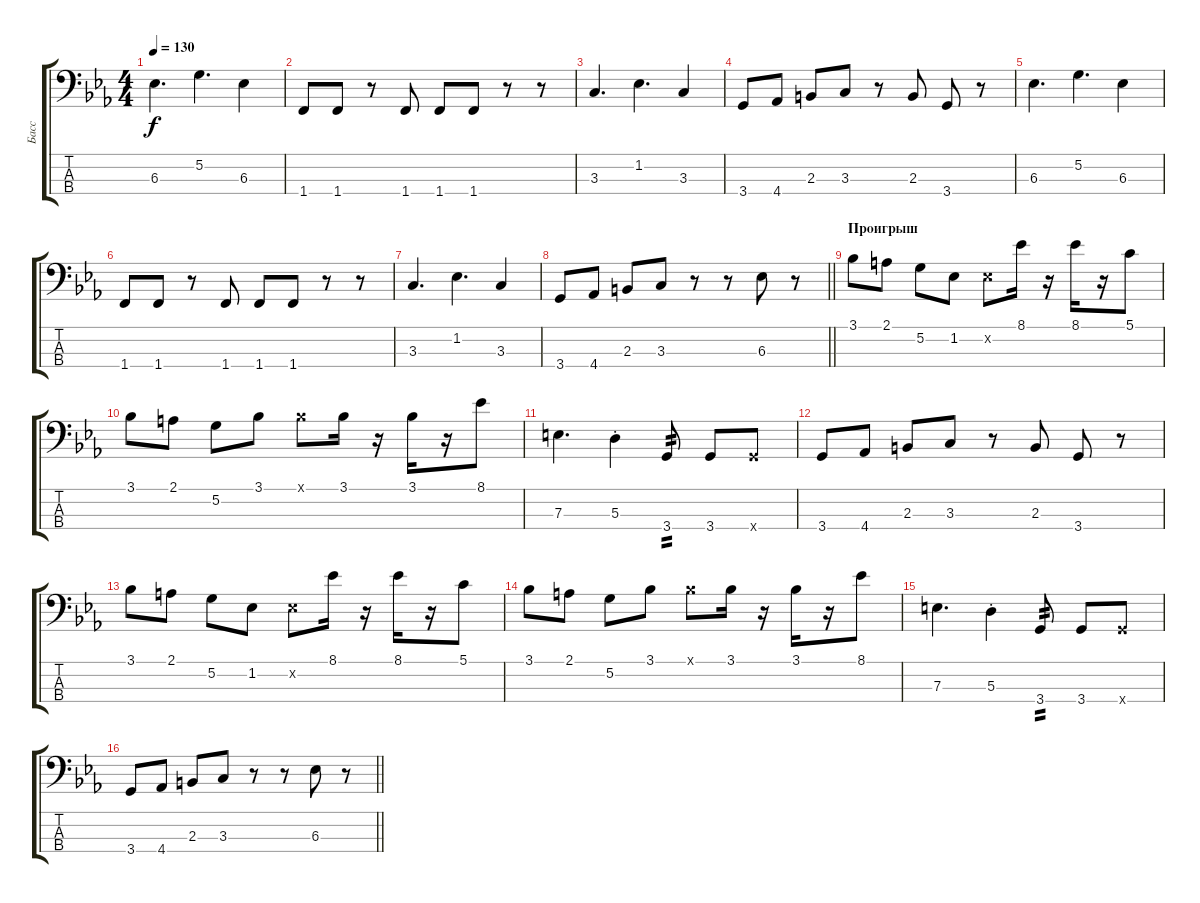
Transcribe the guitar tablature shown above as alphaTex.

\track ("Басс" "Басс") {instrument electricbassfinger}
\staff {score tabs}
\tuning (G2 D2 A1 E1) {hide}
\ts (4 4)
\tempo 130
\clef f4
\ks cminor
6.3.4{d dy f} 5.2.4{d} 6.3.4 |
1.4.8 1.4.8 r.8 1.4.8 1.4.8 1.4.8 r.8 r.8 |
3.3.4{d} 1.2.4{d} 3.3.4 |
3.4.8 4.4.8 2.3.8 3.3.8 r.8 2.3.8 3.4.8 r.8 |
6.3.4{d} 5.2.4{d} 6.3.4 |
1.4.8 1.4.8 r.8 1.4.8 1.4.8 1.4.8 r.8 r.8 |
3.3.4{d} 1.2.4{d} 3.3.4 |
\barLineRight lightlight
3.4.8 4.4.8 2.3.8 3.3.8 r.8 r.8 6.3.8 r.8 |
\section ("" "Проигрыш")
3.1.8 2.1.8 5.2.8 1.2.8 1.2{x}.8 8.1.16 r.16 8.1.16 r.16 5.1.8 |
3.1.8 2.1.8 5.2.8 3.1.8 3.1{x}.8 3.1.16 r.16 3.1.16 r.16 8.1.8 |
7.3.4{d} 5.3{st}.4 3.4.8{tp 2} 3.4.8 3.4{x}.8 |
3.4.8 4.4.8 2.3.8 3.3.8 r.8 2.3.8 3.4.8 r.8 |
3.1.8 2.1.8 5.2.8 1.2.8 1.2{x}.8 8.1.16 r.16 8.1.16 r.16 5.1.8 |
3.1.8 2.1.8 5.2.8 3.1.8 3.1{x}.8 3.1.16 r.16 3.1.16 r.16 8.1.8 |
7.3.4{d} 5.3{st}.4 3.4.8{tp 2} 3.4.8 3.4{x}.8 |
\barLineRight lightlight
3.4.8 4.4.8 2.3.8 3.3.8 r.8 r.8 6.3.8 r.8
